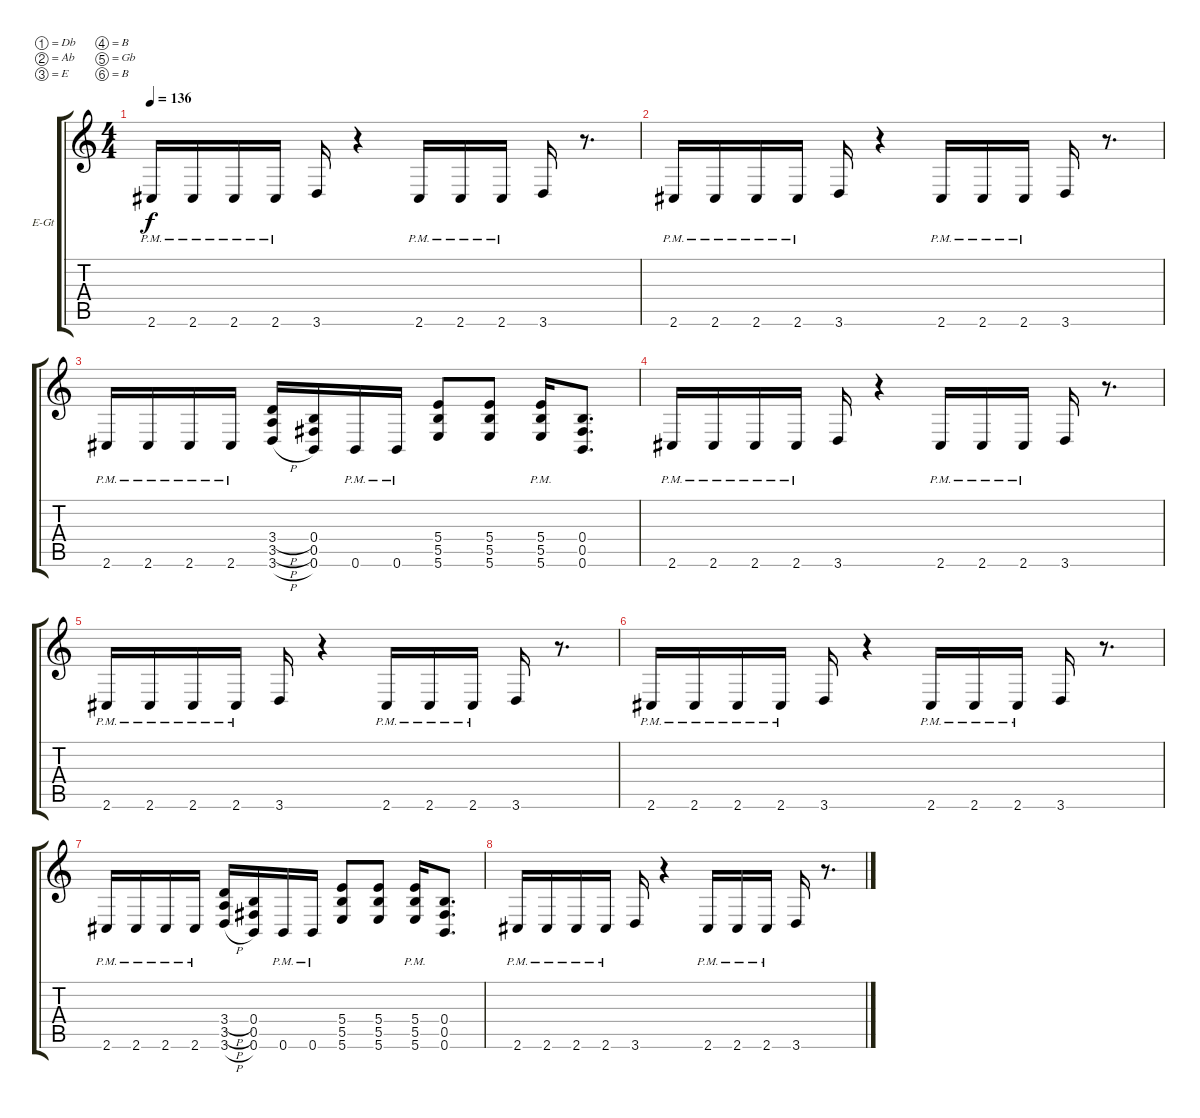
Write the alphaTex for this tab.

\bracketExtendMode groupsimilarinstruments
\firstSystemTrackNameOrientation horizontal
\otherSystemsTrackNameOrientation horizontal
\track ("Guitar 01" "E-Gt") {instrument overdrivenguitar}
\staff {score tabs}
\tuning (Db4 Ab3 E3 B2 Gb2 B1)
\ts (4 4)
\tempo 136
\clef g2
\ks c
2.6{pm}.16{dy f} 2.6{pm}.16 2.6{pm}.16 2.6{pm}.16 3.6.16 r.4 2.6{pm}.16 2.6{pm}.16 2.6{pm}.16 3.6.16 r.8{d} |
2.6{pm}.16 2.6{pm}.16 2.6{pm}.16 2.6{pm}.16 3.6.16 r.4 2.6{pm}.16 2.6{pm}.16 2.6{pm}.16 3.6.16 r.8{d} |
2.6{pm}.16 2.6{pm}.16 2.6{pm}.16 2.6{pm}.16 (3.4{h} 3.5{h} 3.6{h}).16 (0.4 0.5 0.6).16 0.6{pm}.16 0.6{pm}.16 (5.4 5.5 5.6).8 (5.4 5.5 5.6).8 (5.4{pm} 5.5{pm} 5.6{pm}).16 (0.4 0.5 0.6).8{d} |
2.6{pm}.16 2.6{pm}.16 2.6{pm}.16 2.6{pm}.16 3.6.16 r.4 2.6{pm}.16 2.6{pm}.16 2.6{pm}.16 3.6.16 r.8{d} |
2.6{pm}.16 2.6{pm}.16 2.6{pm}.16 2.6{pm}.16 3.6.16 r.4 2.6{pm}.16 2.6{pm}.16 2.6{pm}.16 3.6.16 r.8{d} |
2.6{pm}.16 2.6{pm}.16 2.6{pm}.16 2.6{pm}.16 3.6.16 r.4 2.6{pm}.16 2.6{pm}.16 2.6{pm}.16 3.6.16 r.8{d} |
2.6{pm}.16 2.6{pm}.16 2.6{pm}.16 2.6{pm}.16 (3.4{h} 3.5{h} 3.6{h}).16 (0.4 0.5 0.6).16 0.6{pm}.16 0.6{pm}.16 (5.4 5.5 5.6).8 (5.4 5.5 5.6).8 (5.4{pm} 5.5{pm} 5.6{pm}).16 (0.4 0.5 0.6).8{d} |
2.6{pm}.16 2.6{pm}.16 2.6{pm}.16 2.6{pm}.16 3.6.16 r.4 2.6{pm}.16 2.6{pm}.16 2.6{pm}.16 3.6.16 r.8{d}
